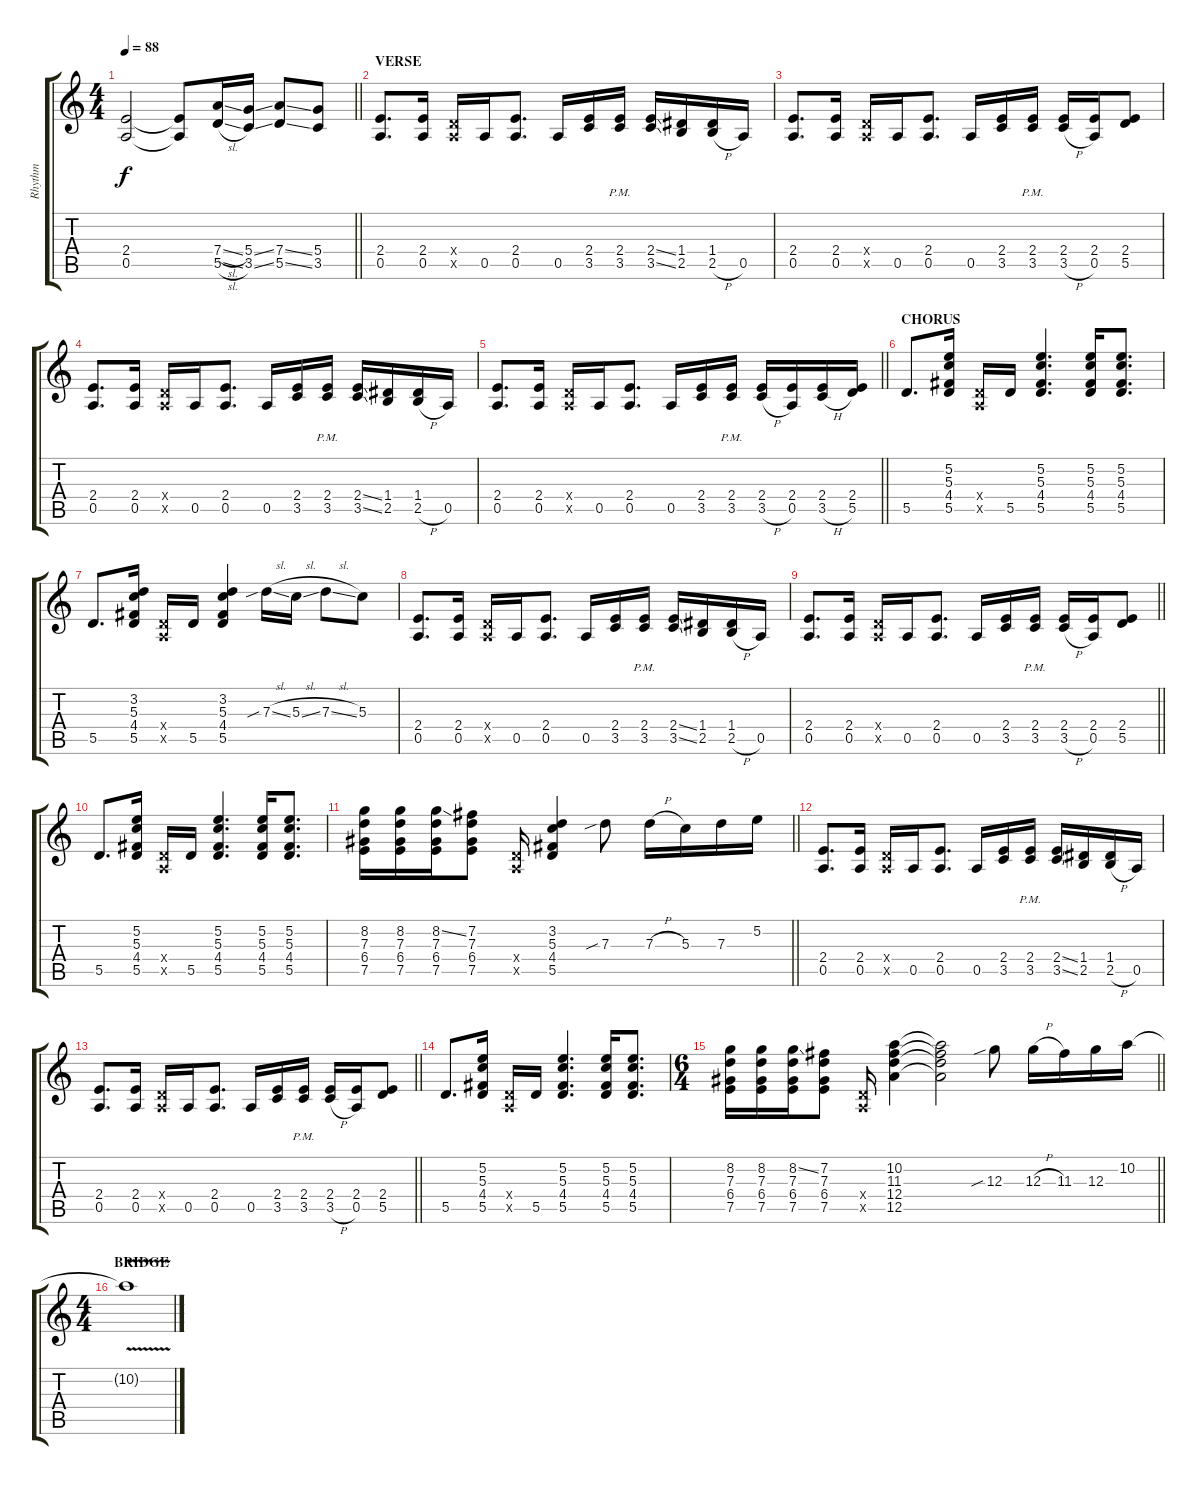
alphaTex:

\track ("Rhythm" "Rhythm") {instrument distortionguitar}
\staff {score tabs}
\tuning (E4 B3 G3 D3 A2 E2) {hide}
\ts (4 4)
\tempo 88
\clef g2
\barLineRight lightlight
\ks c
(2.4 0.5).2{dy f} (2.4{t} 0.5{t}).8 (7.4{sl} 5.5{sl}).16 (5.4{ss} 3.5{ss}).16 (7.4{ss} 5.5{ss}).8 (5.4 3.5).8 |
\section ("" "VERSE")
(2.4 0.5).8{d} (2.4 0.5).16 (0.4{x} 0.5{x}).16 0.5.16 (2.4 0.5).8{d} 0.5.16 (2.4 3.5).16 (2.4{pm} 3.5{pm}).16 (2.4{ss} 3.5{ss}).16 (1.4 2.5).16 (1.4 2.5{h}).16 0.5.16 |
(2.4 0.5).8{d} (2.4 0.5).16 (0.4{x} 0.5{x}).16 0.5.16 (2.4 0.5).8{d} 0.5.16 (2.4 3.5).16 (2.4{pm} 3.5{pm}).16 (2.4 3.5{h}).16 (2.4 0.5).16 (2.4 5.5).8 |
(2.4 0.5).8{d} (2.4 0.5).16 (0.4{x} 0.5{x}).16 0.5.16 (2.4 0.5).8{d} 0.5.16 (2.4 3.5).16 (2.4{pm} 3.5{pm}).16 (2.4{ss} 3.5{ss}).16 (1.4 2.5).16 (1.4 2.5{h}).16 0.5.16 |
\barLineRight lightlight
(2.4 0.5).8{d} (2.4 0.5).16 (0.4{x} 0.5{x}).16 0.5.16 (2.4 0.5).8{d} 0.5.16 (2.4 3.5).16 (2.4{pm} 3.5{pm}).16 (2.4 3.5{h}).16 (2.4 0.5).16 (2.4 3.5{h}).16 (2.4 5.5).16 |
\section ("" "CHORUS")
5.5.8{d} (5.2 5.3 4.4 5.5).16 (0.4{x} 0.5{x}).16 5.5.16 (5.2 5.3 4.4 5.5).4{d} (5.2 5.3 4.4 5.5).16 (5.2 5.3 4.4 5.5).8{d} |
5.5.8{d} (3.2 5.3 4.4 5.5).16 (0.4{x} 0.5{x}).16 5.5.16 (3.2 5.3 4.4 5.5).4 7.3{sib sl}.16 5.3{sl}.16 7.3{sl}.8 5.3.8 |
(2.4 0.5).8{d} (2.4 0.5).16 (0.4{x} 0.5{x}).16 0.5.16 (2.4 0.5).8{d} 0.5.16 (2.4 3.5).16 (2.4{pm} 3.5{pm}).16 (2.4{ss} 3.5{ss}).16 (1.4 2.5).16 (1.4 2.5{h}).16 0.5.16 |
\barLineRight lightlight
(2.4 0.5).8{d} (2.4 0.5).16 (0.4{x} 0.5{x}).16 0.5.16 (2.4 0.5).8{d} 0.5.16 (2.4 3.5).16 (2.4{pm} 3.5{pm}).16 (2.4 3.5{h}).16 (2.4 0.5).16 (2.4 5.5).8 |
5.5.8{d} (5.2 5.3 4.4 5.5).16 (0.4{x} 0.5{x}).16 5.5.16 (5.2 5.3 4.4 5.5).4{d} (5.2 5.3 4.4 5.5).16 (5.2 5.3 4.4 5.5).8{d} |
\barLineRight lightlight
(8.2 7.3 6.4 7.5).16 (8.2 7.3 6.4 7.5).16 (8.2{ss} 7.3 6.4 7.5).16 (7.2 7.3 6.4 7.5).8 (0.4{x} 0.5{x}).16 (3.2 5.3 4.4 5.5).4 7.3{sib}.8 7.3{h}.16 5.3.16 7.3.16 5.2.16 |
(2.4 0.5).8{d} (2.4 0.5).16 (0.4{x} 0.5{x}).16 0.5.16 (2.4 0.5).8{d} 0.5.16 (2.4 3.5).16 (2.4{pm} 3.5{pm}).16 (2.4{ss} 3.5{ss}).16 (1.4 2.5).16 (1.4 2.5{h}).16 0.5.16 |
\barLineRight lightlight
(2.4 0.5).8{d} (2.4 0.5).16 (0.4{x} 0.5{x}).16 0.5.16 (2.4 0.5).8{d} 0.5.16 (2.4 3.5).16 (2.4{pm} 3.5{pm}).16 (2.4 3.5{h}).16 (2.4 0.5).16 (2.4 5.5).8 |
5.5.8{d} (5.2 5.3 4.4 5.5).16 (0.4{x} 0.5{x}).16 5.5.16 (5.2 5.3 4.4 5.5).4{d} (5.2 5.3 4.4 5.5).16 (5.2 5.3 4.4 5.5).8{d} |
\ts (6 4)
\barLineRight lightlight
(8.2 7.3 6.4 7.5).16 (8.2 7.3 6.4 7.5).16 (8.2{ss} 7.3 6.4 7.5).16 (7.2 7.3 6.4 7.5).8 (0.4{x} 0.5{x}).16 (10.2 11.3 12.4 12.5).4 (10.2{t} 11.3{t} 12.4{t} 12.5{t}).2 12.3{sib}.8 12.3{h}.16 11.3.16 12.3.16 10.2.16 |
\ts (4 4)
\section ("" "BRIDGE")
10.2{v t}.1
